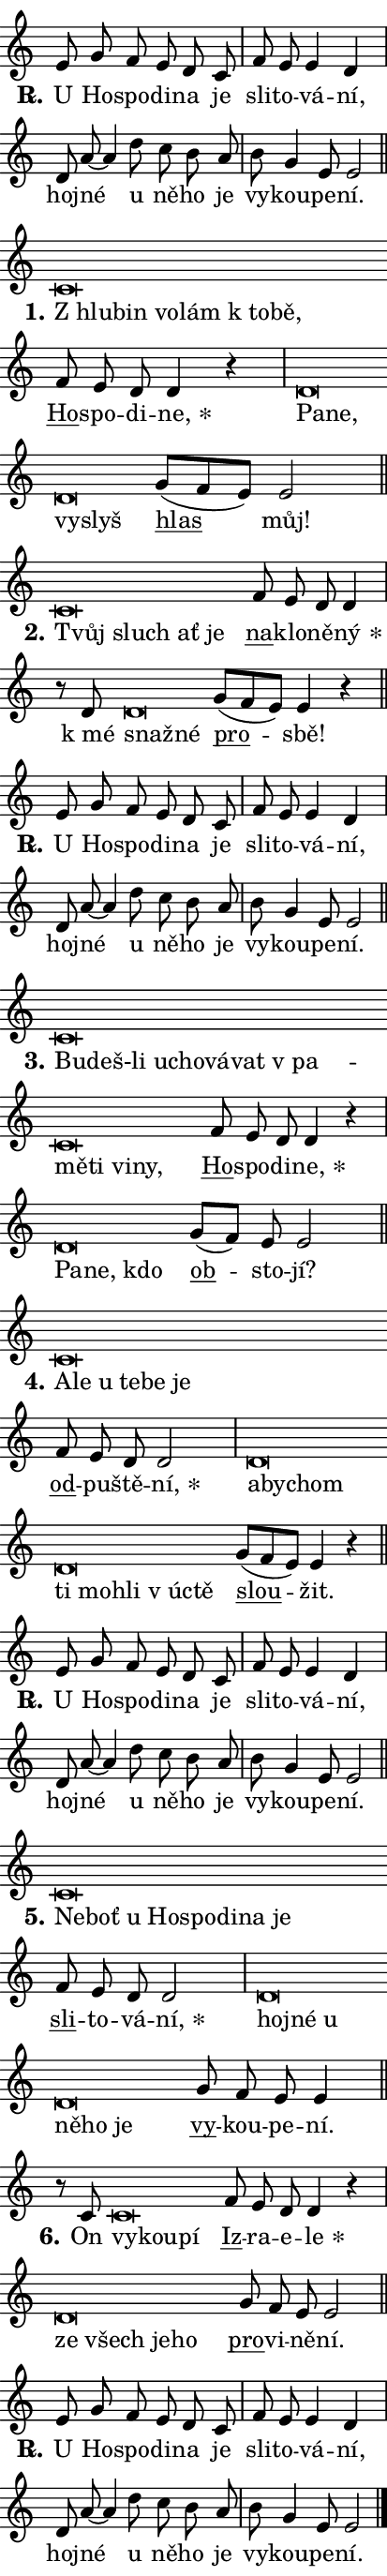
\version "2.22.1"
\header { tagline = "" }
\paper {
  indent = 0\cm
  top-margin = 0\cm
  right-margin = 0\cm
  bottom-margin = 0\cm
  left-margin = 0\cm
  paper-width = 7\cm
  page-breaking = #ly:one-page-breaking
  system-system-spacing.basic-distance = #11
  score-system-spacing.basic-distance = #11
  ragged-last = ##f
}


%% Author: Thomas Morley
%% https://lists.gnu.org/archive/html/lilypond-user/2020-05/msg00002.html
#(define (line-position grob)
"Returns position of @var[grob} in current system:
   @code{'start}, if at first time-step
   @code{'end}, if at last time-step
   @code{'middle} otherwise
"
  (let* ((col (ly:item-get-column grob))
         (ln (ly:grob-object col 'left-neighbor))
         (rn (ly:grob-object col 'right-neighbor))
         (col-to-check-left (if (ly:grob? ln) ln col))
         (col-to-check-right (if (ly:grob? rn) rn col))
         (break-dir-left
           (and
             (ly:grob-property col-to-check-left 'non-musical #f)
             (ly:item-break-dir col-to-check-left)))
         (break-dir-right
           (and
             (ly:grob-property col-to-check-right 'non-musical #f)
             (ly:item-break-dir col-to-check-right))))
        (cond ((eqv? 1 break-dir-left) 'start)
              ((eqv? -1 break-dir-right) 'end)
              (else 'middle))))

#(define (tranparent-at-line-position vctor)
  (lambda (grob)
  "Relying on @code{line-position} select the relevant enry from @var{vctor}.
Used to determine transparency,"
    (case (line-position grob)
      ((end) (not (vector-ref vctor 0)))
      ((middle) (not (vector-ref vctor 1)))
      ((start) (not (vector-ref vctor 2))))))

noteHeadBreakVisibility =
#(define-music-function (break-visibility)(vector?)
"Makes @code{NoteHead}s transparent relying on @var{break-visibility}"
#{
  \override NoteHead.transparent =
    #(tranparent-at-line-position break-visibility)
#})

#(define delete-ledgers-for-transparent-note-heads
  (lambda (grob)
    "Reads whether a @code{NoteHead} is transparent.
If so this @code{NoteHead} is removed from @code{'note-heads} from
@var{grob}, which is supposed to be @code{LedgerLineSpanner}.
As a result ledgers are not printed for this @code{NoteHead}"
    (let* ((nhds-array (ly:grob-object grob 'note-heads))
           (nhds-list
             (if (ly:grob-array? nhds-array)
                 (ly:grob-array->list nhds-array)
                 '()))
           ;; Relies on the transparent-property being done before
           ;; Staff.LedgerLineSpanner.after-line-breaking is executed.
           ;; This is fragile ...
           (to-keep
             (remove
               (lambda (nhd)
                 (ly:grob-property nhd 'transparent #f))
               nhds-list)))
      ;; TODO find a better method to iterate over grob-arrays, similiar
      ;; to filter/remove etc for lists
      ;; For now rebuilt from scratch
      (set! (ly:grob-object grob 'note-heads)  '())
      (for-each
        (lambda (nhd)
          (ly:pointer-group-interface::add-grob grob 'note-heads nhd))
        to-keep))))

hideNotes = {
  \noteHeadBreakVisibility #begin-of-line-visible
}
unHideNotes = {
  \noteHeadBreakVisibility #all-visible
}

% work-around for resetting accidentals
% https://lilypond.org/doc/v2.23/Documentation/notation/displaying-rhythms#unmetered-music
cadenzaMeasure = {
  \cadenzaOff
  \partial 1024 s1024
  \cadenzaOn
}

#(define-markup-command (accent layout props text) (markup?)
  "Underline accented syllable"
  (interpret-markup layout props
    #{\markup \override #'(offset . 4.3) \underline { #text }#}))

responsum = \markup \concat {
  "R" \hspace #-1.05 \path #0.1 #'((moveto 0 0.07) (lineto 0.9 0.8)) \hspace #0.05 "."
}

\layout {
    \context {
        \Staff
        \remove "Time_signature_engraver"
        \override LedgerLineSpanner.after-line-breaking = #delete-ledgers-for-transparent-note-heads
    }
    \context {
        \Voice {
            \override NoteHead.output-attributes = #'((class . "notehead"))
            \override Hairpin.height = #0.55
        }
    }
    \context {
        \Lyrics {
            \override StanzaNumber.output-attributes = #'((class . "stanzanumber"))
            \override LyricSpace.minimum-distance = #0.9
            \override LyricText.font-name = #"TeX Gyre Schola"
            \override LyricText.font-size = 1
            \override StanzaNumber.font-name = #"TeX Gyre Schola Bold"
            \override StanzaNumber.font-size = 1
        }
    }
}

% magnetic-lyrics.ily
%
%   written by
%     Jean Abou Samra <jean@abou-samra.fr>
%     Werner Lemberg <wl@gnu.org>
%
%   adapted by
%     Jiri Hon <jiri.hon@gmail.com>
%
% Version 2022-Apr-15

% https://www.mail-archive.com/lilypond-user@gnu.org/msg149350.html

#(define (Left_hyphen_pointer_engraver context)
   "Collect syllable-hyphen-syllable occurrences in lyrics and store
them in properties.  This engraver only looks to the left.  For
example, if the lyrics input is @code{foo -- bar}, it does the
following.

@itemize @bullet
@item
Set the @code{text} property of the @code{LyricHyphen} grob between
@q{foo} and @q{bar} to @code{foo}.

@item
Set the @code{left-hyphen} property of the @code{LyricText} grob with
text @q{foo} to the @code{LyricHyphen} grob between @q{foo} and
@q{bar}.
@end itemize

Use this auxiliary engraver in combination with the
@code{lyric-@/text::@/apply-@/magnetic-@/offset!} hook."
   (let ((hyphen #f)
         (text #f))
     (make-engraver
      (acknowledgers
       ((lyric-syllable-interface engraver grob source-engraver)
        (set! text grob)))
      (end-acknowledgers
       ((lyric-hyphen-interface engraver grob source-engraver)
        ;(when (not (grob::has-interface grob 'lyric-space-interface))
          (set! hyphen grob)));)
      ((stop-translation-timestep engraver)
       (when (and text hyphen)
         (ly:grob-set-object! text 'left-hyphen hyphen))
       (set! text #f)
       (set! hyphen #f)))))

#(define (lyric-text::apply-magnetic-offset! grob)
   "If the space between two syllables is less than the value in
property @code{LyricText@/.details@/.squash-threshold}, move the right
syllable to the left so that it gets concatenated with the left
syllable.

Use this function as a hook for
@code{LyricText@/.after-@/line-@/breaking} if the
@code{Left_@/hyphen_@/pointer_@/engraver} is active."
   (let ((hyphen (ly:grob-object grob 'left-hyphen #f)))
     (when hyphen
       (let ((left-text (ly:spanner-bound hyphen LEFT)))
         (when (grob::has-interface left-text 'lyric-syllable-interface)
           (let* ((common (ly:grob-common-refpoint grob left-text X))
                  (this-x-ext (ly:grob-extent grob common X))
                  (left-x-ext
                   (begin
                     ;; Trigger magnetism for left-text.
                     (ly:grob-property left-text 'after-line-breaking)
                     (ly:grob-extent left-text common X)))
                  ;; `delta` is the gap width between two syllables.
                  (delta (- (interval-start this-x-ext)
                            (interval-end left-x-ext)))
                  (details (ly:grob-property grob 'details))
                  (threshold (assoc-get 'squash-threshold details 0.2)))
             (when (< delta threshold)
               (let* (;; We have to manipulate the input text so that
                      ;; ligatures crossing syllable boundaries are not
                      ;; disabled.  For languages based on the Latin
                      ;; script this is essentially a beautification.
                      ;; However, for non-Western scripts it can be a
                      ;; necessity.
                      (lt (ly:grob-property left-text 'text))
                      (rt (ly:grob-property grob 'text))
                      (is-space (grob::has-interface hyphen 'lyric-space-interface))
                      (space (if is-space " " ""))
                      (space-markup (grob-interpret-markup grob " "))
                      (space-size (interval-length (ly:stencil-extent space-markup X)))
                      (extra-delta (if is-space space-size 0))
                      ;; Append new syllable.
                      (ltrt-space (if (and (string? lt) (string? rt))
                                (string-append lt space rt)
                                (make-concat-markup (list lt space rt))))
                      ;; Right-align `ltrt` to the right side.
                      (ltrt-space-markup (grob-interpret-markup
                               grob
                               (make-translate-markup
                                (cons (interval-length this-x-ext) 0)
                                (make-right-align-markup ltrt-space)))))
                 (begin
                   ;; Don't print `left-text`.
                   (ly:grob-set-property! left-text 'stencil #f)
                   ;; Set text and stencil (which holds all collected
                   ;; syllables so far) and shift it to the left.
                   (ly:grob-set-property! grob 'text ltrt-space)
                   (ly:grob-set-property! grob 'stencil ltrt-space-markup)
                   (ly:grob-translate-axis! grob (- (- delta extra-delta)) X))))))))))


#(define (lyric-hyphen::displace-bounds-first grob)
   ;; Make very sure this callback isn't triggered too early.
   (let ((left (ly:spanner-bound grob LEFT))
         (right (ly:spanner-bound grob RIGHT)))
     (ly:grob-property left 'after-line-breaking)
     (ly:grob-property right 'after-line-breaking)
     (ly:lyric-hyphen::print grob)))

squashThreshold = #0.4

\layout {
  \context {
    \Lyrics
    \consists #Left_hyphen_pointer_engraver
    \override LyricText.after-line-breaking =
      #lyric-text::apply-magnetic-offset!
    \override LyricHyphen.stencil = #lyric-hyphen::displace-bounds-first
    \override LyricText.details.squash-threshold = \squashThreshold
    \override LyricHyphen.minimum-distance = 0
    \override LyricHyphen.minimum-length = \squashThreshold
  }
}

squash = \override LyricText.details.squash-threshold = 9999
unSquash = \override LyricText.details.squash-threshold = \squashThreshold

left = \override LyricText.self-alignment-X = #LEFT
unLeft = \revert LyricText.self-alignment-X

starOffset = #(lambda (grob) 
                (let ((x_offset (ly:self-alignment-interface::aligned-on-x-parent grob)))
                  (if (= x_offset 0) 0 (+ x_offset 1.2))))

star = #(define-music-function (syllable)(string?)
"Append star separator at the end of a syllable"
#{
  \once \override LyricText.X-offset = #starOffset
  \lyricmode { \markup {
    #syllable
    \override #'((font-name . "TeX Gyre Schola Bold")) \hspace #0.2 \lower #0.65 \larger "*"
  } }
#})

starAccent = #(define-music-function (syllable)(string?)
"Append star separator at the end of a syllable and make accent"
#{
  \once \override LyricText.X-offset = #starOffset
  \lyricmode { \markup {
    \accent #syllable
    \override #'((font-name . "TeX Gyre Schola Bold")) \hspace #0.2 \lower #0.65 \larger "*"
  } }
#})

breath = #(define-music-function (syllable)(string?)
"Append breathing indicator at the end of a syllable"
#{
  \lyricmode { \markup { #syllable "+" } }
#})

optionalBreath = #(define-music-function (syllable)(string?)
"Append optional breathing indicator at the end of a syllable"
#{
  \lyricmode { \markup { #syllable "(+)" } }
#})


\score {
    <<
        \new Voice = "melody" { \cadenzaOn \key c \major \relative { e'8 g f e d c \cadenzaMeasure \bar "|" f e e4 d \cadenzaMeasure \bar "|" d8 a'8~ a4 \bar "" d8 c b a \cadenzaMeasure \bar "|" b g4 e8 e2 \cadenzaMeasure \bar "||" \break }
\relative { c'\breve*1/16 \hideNotes \breve*1/16 \bar "" \breve*1/16 \bar "" \breve*1/16 \bar "" \breve*1/16 \breve*1/16 \bar "" \unHideNotes \bar "" f8 e d d4 r \cadenzaMeasure \bar "|" d\breve*1/16 \hideNotes \breve*1/16 \bar "" \breve*1/16 \breve*1/16 \bar "" \unHideNotes \bar "" g8[( f e)] e2 \cadenzaMeasure \bar "||" \break }
\relative { c'\breve*1/16 \hideNotes \breve*1/16 \bar "" \breve*1/16 \breve*1/16 \bar "" \unHideNotes \bar "" f8 e d d4 \cadenzaMeasure \bar "|" r8 d8 d\breve*1/16 \hideNotes \breve*1/16 \bar "" \unHideNotes \bar "" g8[( f e)] e4 r \cadenzaMeasure \bar "||" \break }
\relative { e'8 g f e d c \cadenzaMeasure \bar "|" f e e4 d \cadenzaMeasure \bar "|" d8 a'8~ a4 \bar "" d8 c b a \cadenzaMeasure \bar "|" b g4 e8 e2 \cadenzaMeasure \bar "||" \break }
\relative { c'\breve*1/16 \hideNotes \breve*1/16 \bar "" \breve*1/16 \bar "" \breve*1/16 \bar "" \breve*1/16 \bar "" \breve*1/16 \bar "" \breve*1/16 \bar "" \breve*1/16 \bar "" \breve*1/16 \bar "" \breve*1/16 \breve*1/16 \bar "" \unHideNotes \bar "" f8 e d d4 r \cadenzaMeasure \bar "|" d\breve*1/16 \hideNotes \breve*1/16 \breve*1/16 \bar "" \unHideNotes \bar "" g8[( f)] e e2 \cadenzaMeasure \bar "||" \break }
\relative { c'\breve*1/16 \hideNotes \breve*1/16 \bar "" \breve*1/16 \bar "" \breve*1/16 \bar "" \breve*1/16 \breve*1/16 \bar "" \unHideNotes \bar "" f8 e d d2 \cadenzaMeasure \bar "|" d\breve*1/16 \hideNotes \breve*1/16 \bar "" \breve*1/16 \bar "" \breve*1/16 \bar "" \breve*1/16 \bar "" \breve*1/16 \bar "" \breve*1/16 \breve*1/16 \bar "" \unHideNotes \bar "" g8[( f e)] e4 r \cadenzaMeasure \bar "||" \break }
\relative { e'8 g f e d c \cadenzaMeasure \bar "|" f e e4 d \cadenzaMeasure \bar "|" d8 a'8~ a4 \bar "" d8 c b a \cadenzaMeasure \bar "|" b g4 e8 e2 \cadenzaMeasure \bar "||" \break }
\relative { c'\breve*1/16 \hideNotes \breve*1/16 \bar "" \breve*1/16 \bar "" \breve*1/16 \bar "" \breve*1/16 \bar "" \breve*1/16 \bar "" \breve*1/16 \breve*1/16 \bar "" \unHideNotes \bar "" f8 e d d2 \cadenzaMeasure \bar "|" d\breve*1/16 \hideNotes \breve*1/16 \bar "" \breve*1/16 \bar "" \breve*1/16 \bar "" \breve*1/16 \breve*1/16 \bar "" \unHideNotes \bar "" g8 f e e4 \cadenzaMeasure \bar "||" \break }
\relative { r8 c'8 c\breve*1/16 \hideNotes \breve*1/16 \breve*1/16 \bar "" \unHideNotes \bar "" f8 e d d4 r \cadenzaMeasure \bar "|" d\breve*1/16 \hideNotes \breve*1/16 \bar "" \breve*1/16 \breve*1/16 \bar "" \unHideNotes \bar "" g8 f e e2 \cadenzaMeasure \bar "||" \break }
\relative { e'8 g f e d c \cadenzaMeasure \bar "|" f e e4 d \cadenzaMeasure \bar "|" d8 a'8~ a4 \bar "" d8 c b a \cadenzaMeasure \bar "|" b g4 e8 e2 \cadenzaMeasure \bar "||" \break } \bar "|." }
        \new Lyrics \lyricsto "melody" { \lyricmode { \set stanza = \responsum
U Ho -- spo -- di -- na je sli -- to -- vá -- ní, hoj -- né u ně -- ho je vy -- kou -- pe -- ní.
\set stanza = "1."
\left "Z hlu" -- \squash bin vo -- lám "k to" -- bě, \unLeft \unSquash \markup \accent Ho -- spo -- di -- \star ne, \left Pa -- \squash ne, vy -- slyš \unLeft \unSquash \markup \accent hlas můj!
\set stanza = "2."
\left Tvůj \squash sluch ať je \unLeft \unSquash \markup \accent na -- klo -- ně -- \star ný "k mé" \left snaž -- \squash né \unLeft \unSquash \markup \accent pro -- sbě!
\set stanza = \responsum
U Ho -- spo -- di -- na je sli -- to -- vá -- ní, hoj -- né u ně -- ho je vy -- kou -- pe -- ní.
\set stanza = "3."
\left Bu -- \squash deš-li u -- cho -- vá -- vat "v pa" -- mě -- ti vi -- ny, \unLeft \unSquash \markup \accent Ho -- spo -- di -- \star ne, \left Pa -- \squash ne, kdo \unLeft \unSquash \markup \accent ob -- sto -- jí?
\set stanza = "4."
\left A -- \squash le u te -- be je \unLeft \unSquash \markup \accent od -- pu -- ště -- \star ní, \left a -- \squash by -- chom ti mo -- hli "v ú" -- ctě \unLeft \unSquash \markup \accent slou -- žit.
\set stanza = \responsum
U Ho -- spo -- di -- na je sli -- to -- vá -- ní, hoj -- né u ně -- ho je vy -- kou -- pe -- ní.
\set stanza = "5."
\left Ne -- \squash boť u Ho -- spo -- di -- na je \unLeft \unSquash \markup \accent sli -- to -- vá -- \star ní, \left hoj -- \squash né u ně -- ho je \unLeft \unSquash \markup \accent vy -- kou -- pe -- ní.
\set stanza = "6."
On \left vy -- \squash kou -- pí \unLeft \unSquash \markup \accent Iz -- ra -- e -- \star le \left ze \squash všech je -- ho \unLeft \unSquash \markup \accent pro -- vi -- ně -- ní.
\set stanza = \responsum
U Ho -- spo -- di -- na je sli -- to -- vá -- ní, hoj -- né u ně -- ho je vy -- kou -- pe -- ní. } }
    >>
    \layout {}
}
